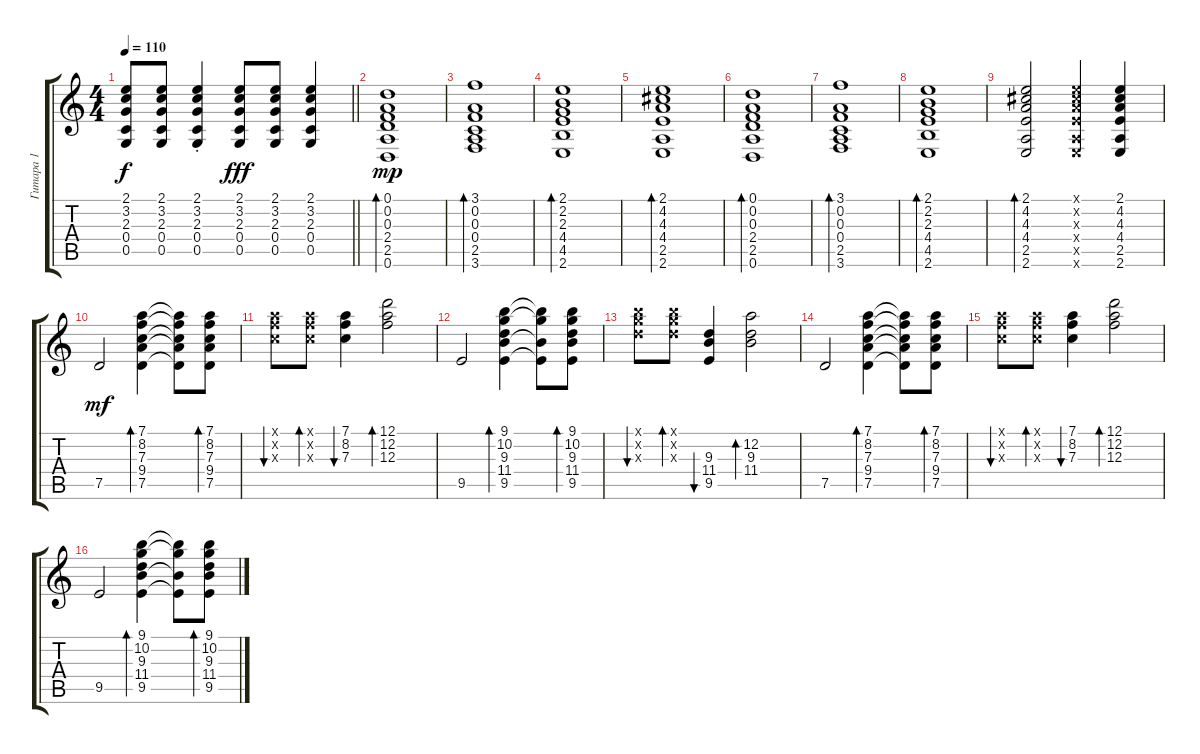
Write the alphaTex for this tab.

\track ("Гитара 1" "Гитара 1") {instrument acousticguitarsteel}
\staff {score tabs}
\tuning (D4 A3 F3 C3 G2 D2) {hide}
\ts (4 4)
\tempo 110
\clef g2
\barLineRight lightlight
\ks c
(2.1 3.2 2.3 0.4 0.5).8{dy f} (2.1 3.2 2.3 0.4 0.5).8 (2.1{st} 3.2{st} 2.3{st} 0.4{st} 0.5{st}).4 (2.1 3.2 2.3 0.4 0.5).8{dy fff} (2.1 3.2 2.3 0.4 0.5).8 (2.1 3.2 2.3 0.4 0.5).4 |
(0.1 0.2 0.3 2.4 2.5 0.6).1{bd 240 dy mp} |
(3.1 0.2 0.3 0.4 2.5 3.6).1{bd 240} |
(2.1 2.2 2.3 4.4 4.5 2.6).1{bd 240} |
(2.1 4.2 4.3 4.4 2.5 2.6).1{bd 240} |
(0.1 0.2 0.3 2.4 2.5 0.6).1{bd 240} |
(3.1 0.2 0.3 0.4 2.5 3.6).1{bd 240} |
(2.1 2.2 2.3 4.4 4.5 2.6).1{bd 240} |
(2.1 4.2 4.3 4.4 2.5 2.6).2{bd 240} (2.1{x} 4.2{x} 4.3{x} 4.4{x} 2.5{x} 2.6{x}).4 (2.1 4.2 4.3 4.4 2.5 2.6).4 |
7.5.2{dy mf} (7.1 8.2 7.3 9.4 7.5).4{bd 120} (7.1{t} 8.2{t} 7.3{t} 9.4{t} 7.5{t}).8 (7.1 8.2 7.3 9.4 7.5).8{bd 120} |
(7.1{x} 8.2{x} 7.3{x}).8{bu 120} (7.1{x} 8.2{x} 7.3{x}).8{bd 120} (7.1 8.2 7.3).4{bu 120} (12.1 12.2 12.3).2{bd 120} |
9.5.2 (9.1 10.2 9.3 11.4 9.5).4{bd 120} (9.1{t} 10.2{t} 11.4{t} 9.5{t}).8 (9.1 10.2 9.3 11.4 9.5).8{bd 120} |
(9.1{x} 10.2{x} 9.3{x}).8{bu 120} (9.1{x} 10.2{x} 9.3{x}).8{bd 120} (9.3 11.4 9.5).4{bu 120} (12.2 9.3 11.4).2{bd 120} |
7.5.2 (7.1 8.2 7.3 9.4 7.5).4{bd 120} (7.1{t} 8.2{t} 7.3{t} 9.4{t} 7.5{t}).8 (7.1 8.2 7.3 9.4 7.5).8{bd 120} |
(7.1{x} 8.2{x} 7.3{x}).8{bu 120} (7.1{x} 8.2{x} 7.3{x}).8{bd 120} (7.1 8.2 7.3).4{bu 120} (12.1 12.2 12.3).2{bd 120} |
9.5.2 (9.1 10.2 9.3 11.4 9.5).4{bd 120} (9.1{t} 10.2{t} 11.4{t} 9.5{t}).8 (9.1 10.2 9.3 11.4 9.5).8{bd 120}
